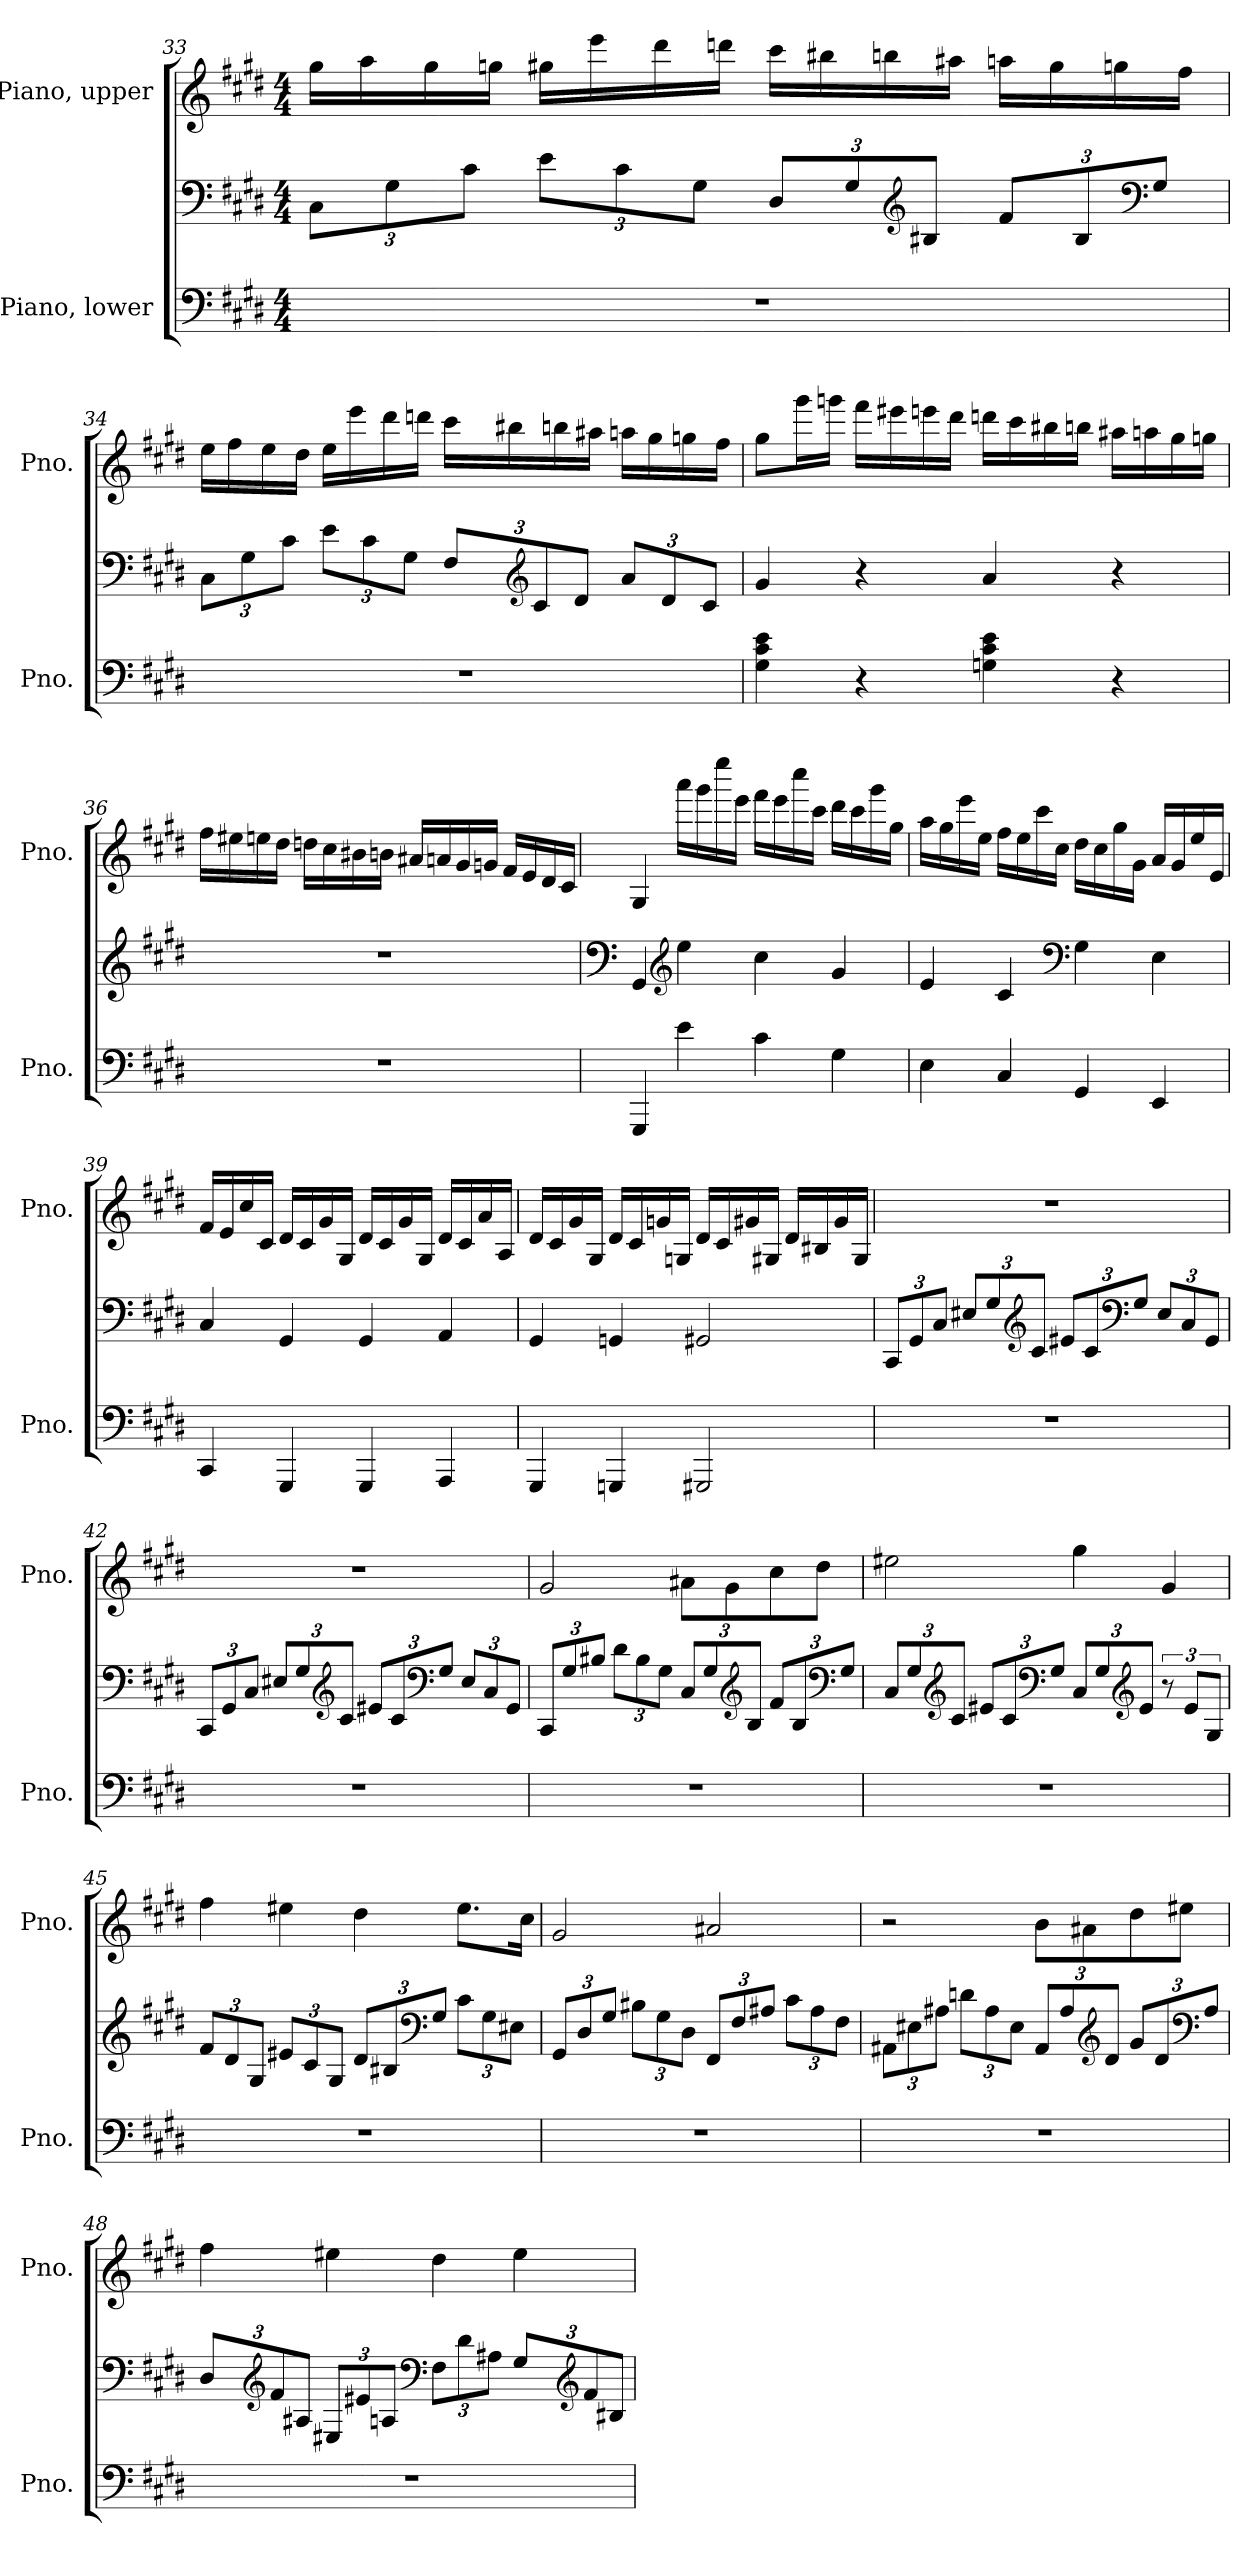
**kern	**kern	**kern
*part2	*part2	*part1
*staff3	*staff2	*staff1
*I"Piano, lower	*	*I"Piano, upper
*I'Pno.	*	*I'Pno.
!!LO:LB:g=z
*clefF4	*clefF4	*clefG2
*k[f#c#g#d#]	*k[f#c#g#d#]	*k[f#c#g#d#]
*M4/4	*M4/4	*M4/4
*	*Xbrackettup	*
=33	=33	=33
1r	12C#\L	16gg#\LL
.	.	16aa\
.	12G#\	.
.	.	16gg#\
.	12c#\J	.
.	.	16ggn\JJ
.	12e\L	16gg#X\LL
.	.	16eee\
.	12c#\	.
.	.	16ddd#\
.	12G#\J	.
.	.	16dddn\JJ
.	12D#/L	16ccc#\LL
.	.	16bb#X\
.	12G#/	.
.	.	16bbn\
*	*clefG2	*
.	12B#X/J	.
.	.	16aa#X\JJ
.	12f#/L	16aan\LL
.	.	16gg#\
.	12B#/	.
.	.	16ggn\
*	*clefF4	*
.	12G#/J	.
.	.	16ff#\JJ
!!LO:LB:g=z
=34	=34	=34
1r	12C#\L	16ee\LL
.	.	16ff#\
.	12G#\	.
.	.	16ee\
.	12c#\J	.
.	.	16dd#\JJ
.	12e\L	16ee\LL
.	.	16eee\
.	12c#\	.
.	.	16ddd#\
.	12G#\J	.
.	.	16dddn\JJ
.	12F#/L	16ccc#\LL
.	.	16bb#X\
*	*clefG2	*
.	12c#/	.
.	.	16bbn\
.	12d#/J	.
.	.	16aa#X\JJ
.	12a/L	16aan\LL
.	.	16gg#\
.	12d#/	.
.	.	16ggn\
.	12c#/J	.
.	.	16ff#\JJ
!!LO:LB:g=z
=35	=35	=35
4G#\ 4c#\ 4e\	4g#/	8gg#\L
.	.	16ggg#\L
.	.	16gggn\JJ
4r	4r	16fff#\LL
.	.	16eee#X\
.	.	16eeen\
.	.	16ddd#\JJ
4Gn\ 4c#\ 4e\	4a/	16dddn\LL
.	.	16ccc#\
.	.	16bb#X\
.	.	16bbn\JJ
4r	4r	16aa#X\LL
.	.	16aan\
.	.	16gg#\
.	.	16ggn\JJ
!!LO:PB:g=z
=36	=36	=36
1r	1r	16ff#\LL
.	.	16ee#X\
.	.	16een\
.	.	16dd#\JJ
.	.	16ddn\LL
.	.	16cc#\
.	.	16b#X\
.	.	16bn\JJ
.	.	16a#X/LL
.	.	16an/
.	.	16g#/
.	.	16gn/JJ
.	.	16f#/LL
.	.	16e/
.	.	16d#/
.	.	16c#/JJ
=37	=37	=37
*	*clefF4	*
4GGG#/	4GG#/	4G#/
*	*clefG2	*
4e\	4ee\	16aaa\LL
.	.	16ggg#\
.	.	16eeee\
.	.	16eee\JJ
4c#\	4cc#\	16fff#\LL
.	.	16eee\
.	.	16cccc#\
.	.	16ccc#\JJ
4G#\	4g#/	16ddd#\LL
.	.	16ccc#\
.	.	16ggg#\
.	.	16gg#\JJ
!!LO:LB:g=z
=38	=38	=38
4E\	4e/	16aa\LL
.	.	16gg#\
.	.	16eee\
.	.	16ee\JJ
4C#/	4c#/	16ff#\LL
.	.	16ee\
.	.	16ccc#\
.	.	16cc#\JJ
*	*clefF4	*
4GG#/	4G#\	16dd#\LL
.	.	16cc#\
.	.	16gg#\
.	.	16g#\JJ
4EE/	4E\	16a/LL
.	.	16g#/
.	.	16ee/
.	.	16e/JJ
=39	=39	=39
4CC#/	4C#/	16f#/LL
.	.	16e/
.	.	16cc#/
.	.	16c#/JJ
4GGG#/	4GG#/	16d#/LL
.	.	16c#/
.	.	16g#/
.	.	16G#/JJ
4GGG#/	4GG#/	16d#/LL
.	.	16c#/
.	.	16g#/
.	.	16G#/JJ
4AAA/	4AA/	16d#/LL
.	.	16c#/
.	.	16a/
.	.	16A/JJ
!!LO:LB:g=z
=40	=40	=40
4GGG#/	4GG#/	16d#/LL
.	.	16c#/
.	.	16g#/
.	.	16G#/JJ
4GGGn/	4GGn/	16d#/LL
.	.	16c#/
.	.	16gn/
.	.	16Gn/JJ
2GGG#X/	2GG#X/	16d#/LL
.	.	16c#/
.	.	16g#X/
.	.	16G#X/JJ
.	.	16d#/LL
.	.	16B#X/
.	.	16g#/
.	.	16G#/JJ
=41	=41	=41
1r	12CC#/L	1r
.	12GG#/	.
.	12C#/J	.
.	12E#X/L	.
.	12G#/	.
*	*clefG2	*
.	12c#/J	.
.	12e#X/L	.
.	12c#/	.
*	*clefF4	*
.	12G#/J	.
.	12E#/L	.
.	12C#/	.
.	12GG#/J	.
!!LO:LB:g=z
=42	=42	=42
1r	12CC#/L	1r
.	12GG#/	.
.	12C#/J	.
.	12E#X/L	.
.	12G#/	.
*	*clefG2	*
.	12c#/J	.
.	12e#X/L	.
.	12c#/	.
*	*clefF4	*
.	12G#/J	.
.	12E#/L	.
.	12C#/	.
.	12GG#/J	.
=43	=43	=43
1r	12CC#/L	2g#/
.	12G#/	.
.	12B#X/J	.
.	12d#\L	.
.	12B#\	.
.	12G#\J	.
.	12C#/L	8a#X\L
.	12G#/	.
.	.	8g#\
*	*clefG2	*
.	12B#/J	.
.	12f#/L	8cc#\
.	12B#/	.
.	.	8dd#\J
*	*clefF4	*
.	12G#/J	.
!!LO:PB:g=z
=44	=44	=44
1r	12C#/L	2ee#X\
.	12G#/	.
*	*clefG2	*
.	12c#/J	.
.	12e#X/L	.
.	12c#/	.
*	*clefF4	*
.	12G#/J	.
.	12C#/L	4gg#\
.	12G#/	.
*	*clefG2	*
.	12e#/J	.
*	*brackettup	*
.	12r	4g#/
.	12e#/L	.
.	12G#/J	.
=45	=45	=45
*	*Xbrackettup	*
1r	12f#/L	4ff#\
.	12d#/	.
.	12G#/J	.
.	12e#X/L	4ee#X\
.	12c#/	.
.	12G#/J	.
.	12d#/L	4dd#\
.	12B#X/	.
*	*clefF4	*
.	12G#/J	.
.	12c#\L	8.ee#\L
.	12G#\	.
.	12E#X\J	.
.	.	16cc#\Jk
!!LO:LB:g=z
=46	=46	=46
1r	12GG#/L	2g#/
.	12D#/	.
.	12G#/J	.
.	12B#X\L	.
.	12G#\	.
.	12D#\J	.
.	12FF#/L	2a#X/
.	12F#/	.
.	12A#X/J	.
.	12c#\L	.
.	12A#\	.
.	12F#\J	.
=47	=47	=47
1r	12AA#X\L	2r
.	12E#X\	.
.	12A#X\J	.
.	12dn\L	.
.	12A#\	.
.	12E#\J	.
.	12AA#/L	8b\L
.	12A#/	.
.	.	8a#X\
*	*clefG2	*
.	12d/J	.
.	12g#/L	8dd#\
.	12d/	.
.	.	8ee#X\J
*	*clefF4	*
.	12A#/J	.
!!LO:LB:g=z
=48	=48	=48
1r	12D#/L	4ff#\
*	*clefG2	*
.	12f#/	.
.	12A#X/J	.
.	12E#X/L	4ee#X\
.	12e#X/	.
.	12An/J	.
*	*clefF4	*
.	12F#\L	4dd#\
.	12d#\	.
.	12A#X\J	.
.	12G#/L	4ee#\
*	*clefG2	*
.	12f#/	.
.	12B#X/J	.
=	=	=
*-	*-	*-
